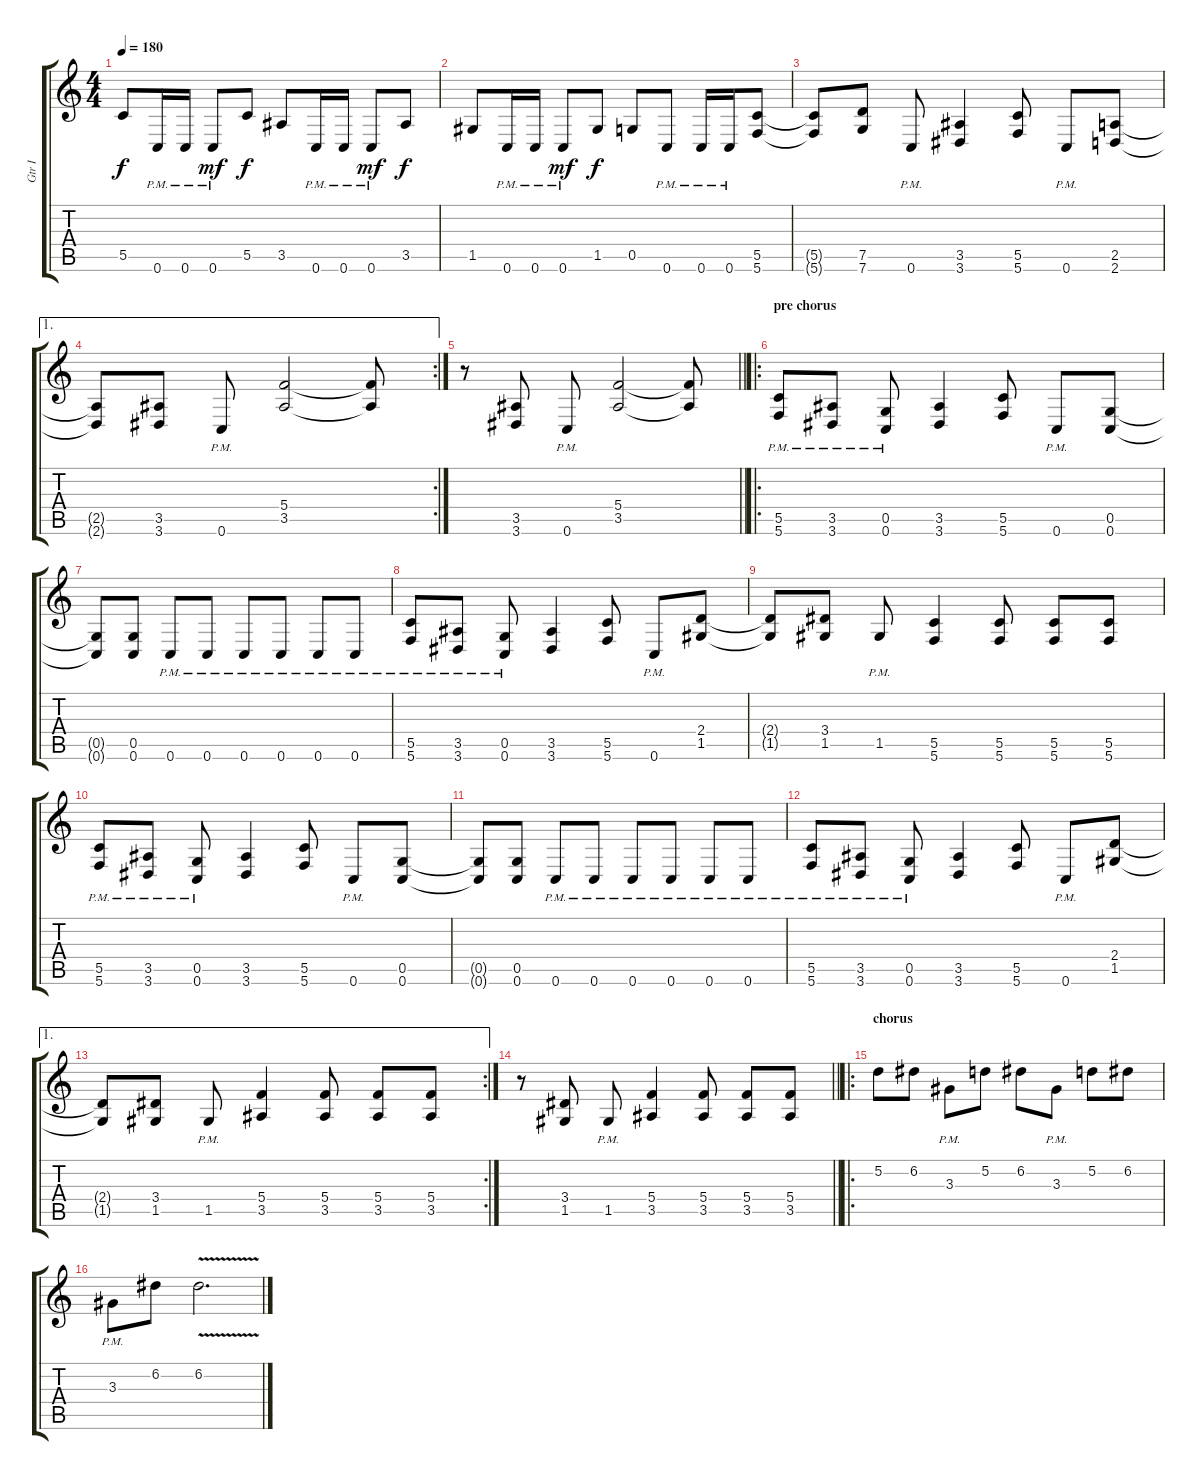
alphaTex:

\track ("Gtr I" "Gtr I") {instrument distortionguitar}
\staff {score tabs}
\tuning (D4 A3 F3 C3 G2 C2) {hide}
\ts (4 4)
\tempo 180
\clef g2
\ks c
5.5.8{dy f} 0.6{pm}.16 0.6{pm}.16 0.6{pm}.8{dy mf} 5.5.8{dy f} 3.5.8 0.6{pm}.16 0.6{pm}.16 0.6{pm}.8{dy mf} 3.5.8{dy f} |
1.5.8 0.6{pm}.16 0.6{pm}.16 0.6{pm}.8{dy mf} 1.5.8{dy f} 0.5.8 0.6{pm}.8 0.6{pm}.16 0.6{pm}.16 (5.5 5.6).8 |
(5.5{t} 5.6{t}).8 (7.5 7.6).8 0.6{pm}.8 (3.5 3.6).4 (5.5 5.6).8 0.6{pm}.8 (2.5 2.6).8 |
\ae 1
\rc 2
(2.5{t} 2.6{t}).8 (3.5 3.6).8 0.6{pm}.8 (5.4 3.5).2 (5.4{t} 3.5{t}).8 |
\barLineRight lightlight
r.8 (3.5 3.6).8 0.6{pm}.8 (5.4 3.5).2 (5.4{t} 3.5{t}).8 |
\ro
\section ("" "pre chorus")
(5.5{pm} 5.6{pm}).8 (3.5{pm} 3.6{pm}).8 (0.5{pm} 0.6{pm}).8 (3.5 3.6).4 (5.5 5.6).8 0.6{pm}.8 (0.5 0.6).8 |
(0.5{t} 0.6{t}).8 (0.5 0.6).8 0.6{pm}.8 0.6{pm}.8 0.6{pm}.8 0.6{pm}.8 0.6{pm}.8 0.6{pm}.8 |
(5.5{pm} 5.6{pm}).8 (3.5{pm} 3.6{pm}).8 (0.5{pm} 0.6{pm}).8 (3.5 3.6).4 (5.5 5.6).8 0.6{pm}.8 (2.4 1.5).8 |
(2.4{t} 1.5{t}).8 (3.4 1.5).8 1.5{pm}.8 (5.5 5.6).4 (5.5 5.6).8 (5.5 5.6).8 (5.5 5.6).8 |
(5.5{pm} 5.6{pm}).8 (3.5{pm} 3.6{pm}).8 (0.5{pm} 0.6{pm}).8 (3.5 3.6).4 (5.5 5.6).8 0.6{pm}.8 (0.5 0.6).8 |
(0.5{t} 0.6{t}).8 (0.5 0.6).8 0.6{pm}.8 0.6{pm}.8 0.6{pm}.8 0.6{pm}.8 0.6{pm}.8 0.6{pm}.8 |
(5.5{pm} 5.6{pm}).8 (3.5{pm} 3.6{pm}).8 (0.5{pm} 0.6{pm}).8 (3.5 3.6).4 (5.5 5.6).8 0.6{pm}.8 (2.4 1.5).8 |
\ae 1
\rc 2
(2.4{t} 1.5{t}).8 (3.4 1.5).8 1.5{pm}.8 (5.4 3.5).4 (5.4 3.5).8 (5.4 3.5).8 (5.4 3.5).8 |
\barLineRight lightlight
r.8 (3.4 1.5).8 1.5{pm}.8 (5.4 3.5).4 (5.4 3.5).8 (5.4 3.5).8 (5.4 3.5).8 |
\ro
\section ("" "chorus")
5.2.8{balance 8} 6.2.8 3.3{pm}.8 5.2.8 6.2.8 3.3{pm}.8 5.2.8 6.2.8 |
3.3{pm}.8 6.2.8 6.2{v}.2{d}
